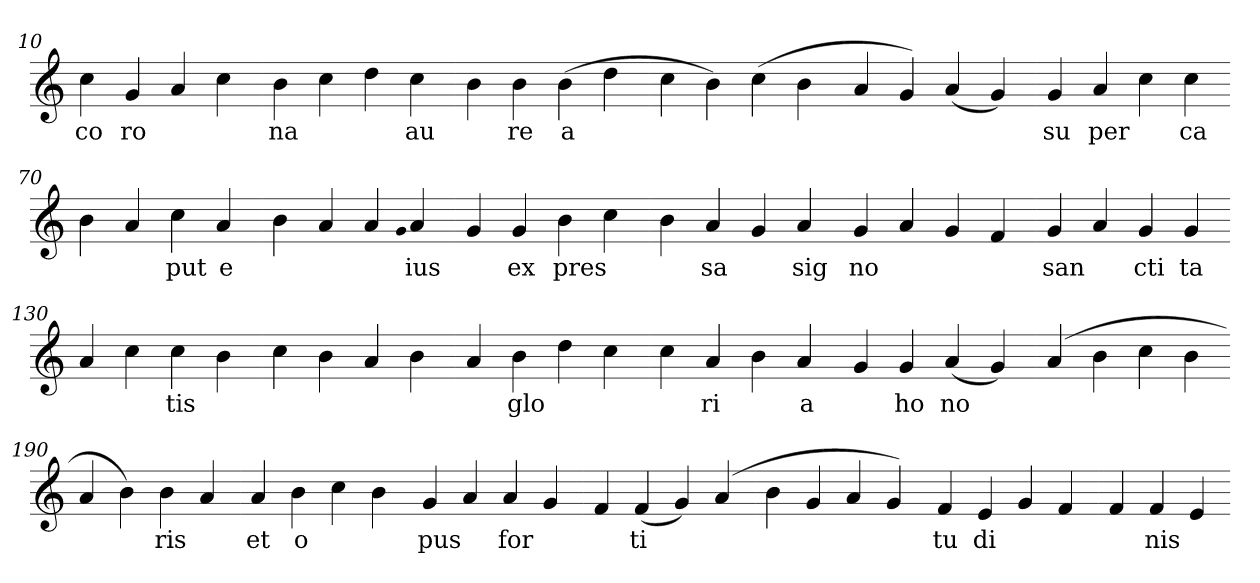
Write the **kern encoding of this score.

**kern	**text
*part1	*part1
*staff1	*staff1
*clefG2	*
=10.	=10.
4cc	co
4g	ro
4a	.
4cc	.
=20.-	=20.-
4b	na
4cc	.
4dd	.
4cc	au
=30.-	=30.-
4b	.
4b	re
(>4b	a
4dd	.
=40.-	=40.-
4cc	.
4b)	.
(>4cc	.
4b	.
=50.-	=50.-
4a	.
4g)	.
(>4a	.
4g)	.
=60.-	=60.-
4g	su
4a	per
4cc	.
4cc	ca
=70.-	=70.-
4b	.
4a	.
4cc	put
4a	e
=80.-	=80.-
4b	.
4a	.
4a	.
qqg	.
4a	ius
=90.-	=90.-
4g	.
4g	ex
4b	pres
4cc	.
=100.-	=100.-
4b	.
4a	sa
4g	.
4a	sig
=110.-	=110.-
4g	no
4a	.
4g	.
4f	.
=120.-	=120.-
4g	san
4a	.
4g	cti
4g	ta
=130.-	=130.-
4a	.
4cc	.
4cc	tis
4b	.
=140.-	=140.-
4cc	.
4b	.
4a	.
4b	.
=150.-	=150.-
4a	.
4b	glo
4dd	.
4cc	.
=160.-	=160.-
4cc	.
4a	ri
4b	.
4a	a
=170.-	=170.-
4g	.
4g	ho
(>4a	no
4g)	.
=180.-	=180.-
(>4a	.
4b	.
4cc	.
4b	.
=190.-	=190.-
4a	.
4b)	.
4b	ris
4a	.
=200.-	=200.-
4a	et
4b	o
4cc	.
4b	.
=210.-	=210.-
4g	pus
4a	.
4a	for
4g	.
=220.-	=220.-
4f	.
(>4f	ti
4g)	.
(>4a	.
=230.-	=230.-
4b	.
4g	.
4a	.
4g)	.
=240.-	=240.-
4f	tu
4e	di
4g	.
4f	.
=250.-	=250.-
4f	.
4f	nis
4e	.
=-	=-
*-	*-
